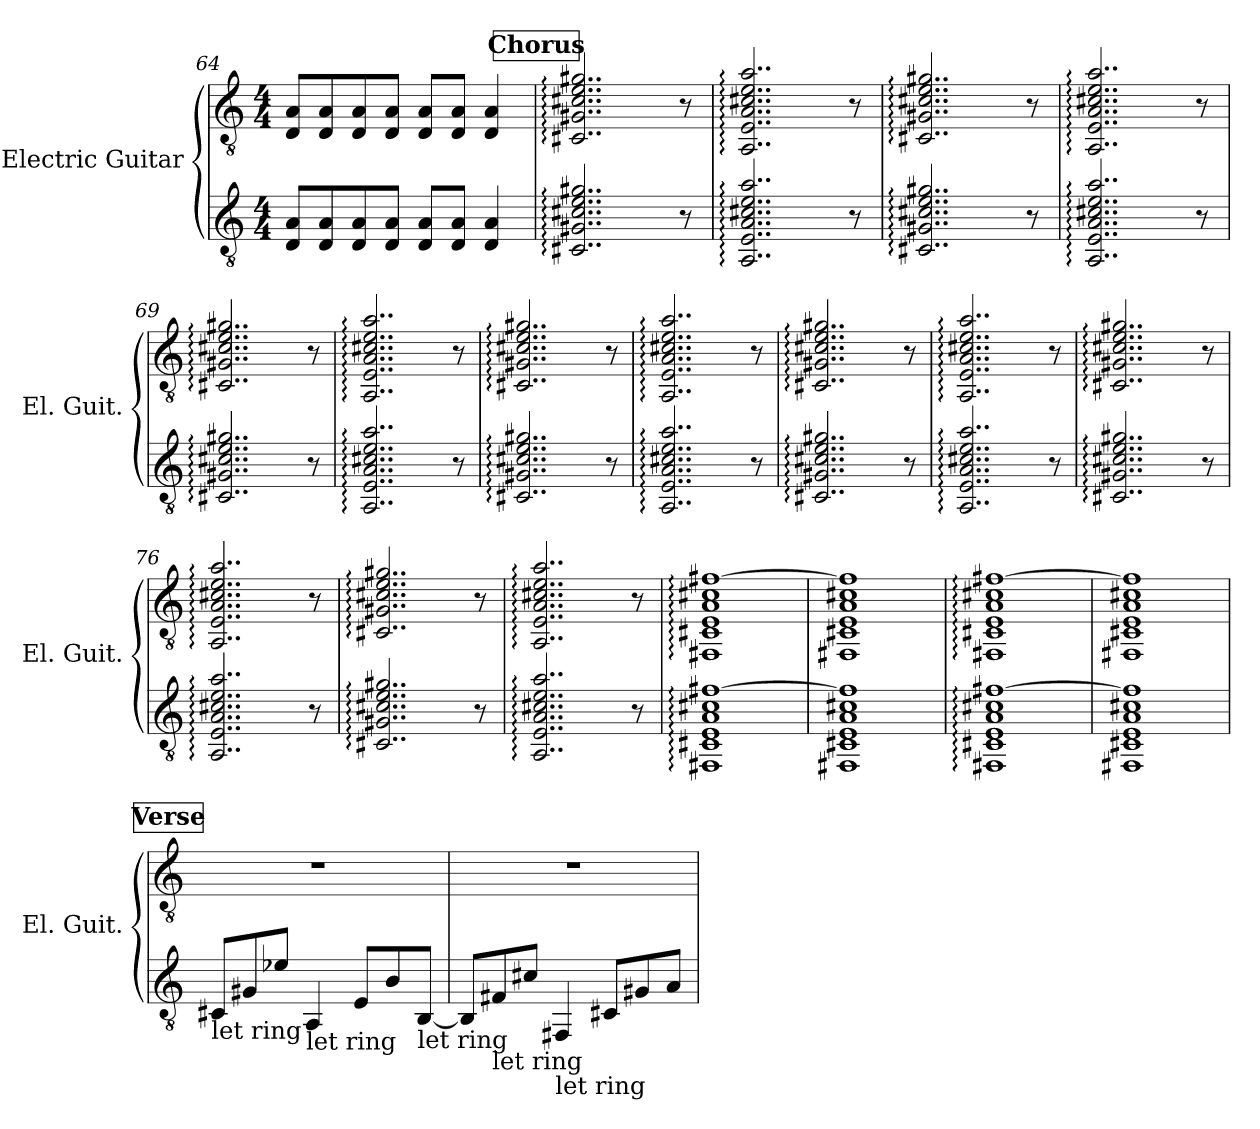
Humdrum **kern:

**kern	**kern
*part2	*part1
*staff2	*staff1
*I"Electric Guitar	*I"Electric Guitar
*I'El. Guit.	*I'El. Guit.
*clefGv2	*clefGv2
*k[]	*k[]
*M4/4	*M4/4
=64	=64
8D/ 8A/L	8D/ 8A/L
8D/ 8A/	8D/ 8A/
8D/ 8A/	8D/ 8A/
8D/ 8A/J	8D/ 8A/J
8D/ 8A/L	8D/ 8A/L
8D/ 8A/J	8D/ 8A/J
4D/ 4A/	4D/ 4A/
!!LO:REH:place=s1:a:B:fs=14:t=Chorus
=65	=65
2..C#X/: 2..G#X/: 2..c#X/: 2..e/: 2..g#X/:	2..C#X/: 2..G#X/: 2..c#X/: 2..e/: 2..g#X/:
8r	8r
=66	=66
2..AA/: 2..E/: 2..A/: 2..c#X/: 2..e/: 2..a/:	2..AA/: 2..E/: 2..A/: 2..c#X/: 2..e/: 2..a/:
8r	8r
=67	=67
2..C#X/: 2..G#X/: 2..c#X/: 2..e/: 2..g#X/:	2..C#X/: 2..G#X/: 2..c#X/: 2..e/: 2..g#X/:
8r	8r
=68	=68
2..AA/: 2..E/: 2..A/: 2..c#X/: 2..e/: 2..a/:	2..AA/: 2..E/: 2..A/: 2..c#X/: 2..e/: 2..a/:
8r	8r
!!LO:LB:g=z
=69	=69
2..C#X/: 2..G#X/: 2..c#X/: 2..e/: 2..g#X/:	2..C#X/: 2..G#X/: 2..c#X/: 2..e/: 2..g#X/:
8r	8r
!!LO:LB:g=z
=70	=70
2..AA/: 2..E/: 2..A/: 2..c#X/: 2..e/: 2..a/:	2..AA/: 2..E/: 2..A/: 2..c#X/: 2..e/: 2..a/:
8r	8r
=71	=71
2..C#X/: 2..G#X/: 2..c#X/: 2..e/: 2..g#X/:	2..C#X/: 2..G#X/: 2..c#X/: 2..e/: 2..g#X/:
8r	8r
=72	=72
2..AA/: 2..E/: 2..A/: 2..c#X/: 2..e/: 2..a/:	2..AA/: 2..E/: 2..A/: 2..c#X/: 2..e/: 2..a/:
8r	8r
=73	=73
2..C#X/: 2..G#X/: 2..c#X/: 2..e/: 2..g#X/:	2..C#X/: 2..G#X/: 2..c#X/: 2..e/: 2..g#X/:
8r	8r
=74	=74
2..AA/: 2..E/: 2..A/: 2..c#X/: 2..e/: 2..a/:	2..AA/: 2..E/: 2..A/: 2..c#X/: 2..e/: 2..a/:
8r	8r
=75	=75
2..C#X/: 2..G#X/: 2..c#X/: 2..e/: 2..g#X/:	2..C#X/: 2..G#X/: 2..c#X/: 2..e/: 2..g#X/:
8r	8r
=76	=76
2..AA/: 2..E/: 2..A/: 2..c#X/: 2..e/: 2..a/:	2..AA/: 2..E/: 2..A/: 2..c#X/: 2..e/: 2..a/:
8r	8r
=77	=77
2..C#X/: 2..G#X/: 2..c#X/: 2..e/: 2..g#X/:	2..C#X/: 2..G#X/: 2..c#X/: 2..e/: 2..g#X/:
8r	8r
!!LO:LB:g=z
=78	=78
2..AA/: 2..E/: 2..A/: 2..c#X/: 2..e/: 2..a/:	2..AA/: 2..E/: 2..A/: 2..c#X/: 2..e/: 2..a/:
8r	8r
=79	=79
1FF#X: 1C#X: 1E: 1A: 1c#X: [1f#X:	1FF#X: 1C#X: 1E: 1A: 1c#X: [1f#X:
=80	=80
1FF#X 1C#X 1E 1A 1c#X 1f#]	1FF#X 1C#X 1E 1A 1c#X 1f#]
=81	=81
1FF#X: 1C#X: 1E: 1A: 1c#X: [1f#X:	1FF#X: 1C#X: 1E: 1A: 1c#X: [1f#X:
=82	=82
1FF#X 1C#X 1E 1A 1c#X 1f#]	1FF#X 1C#X 1E 1A 1c#X 1f#]
!!LO:REH:place=s1:a:B:fs=14:t=Verse
=83	=83
!LO:TX:b:t=let ring	!
8C#X/L	1r
8G#X/	.
8e-X/J	.
!LO:TX:b:t=let ring	!
4AA/	.
8E/L	.
8B/	.
!LO:TX:b:t=let ring	!
[8BB/J	.
!!LO:PB:g=z
=84	=84
8BB/L]	1r
!LO:TX:b:t=let ring	!
8F#X/	.
8c#X/J	.
!LO:TX:b:t=let ring	!
4FF#X/	.
8C#X/L	.
8G#X/	.
8A/J	.
=	=
*-	*-
